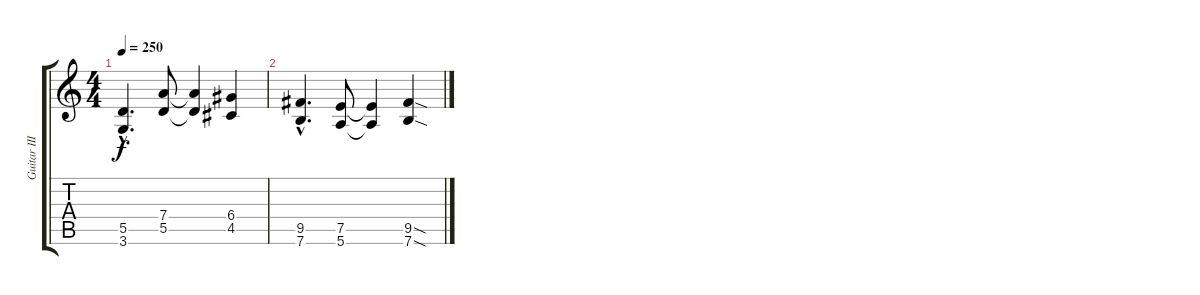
\track ("Guitar III" "Guitar III") {instrument distortionguitar}
\staff {score tabs}
\tuning (E4 B3 G3 D3 A2 E2) {hide}
\ts (4 4)
\tempo 250
\clef g2
\ks c
(5.5{hac} 3.6{hac}).4{d dy f} (7.4 5.5).8 (7.4{t} 5.5{t}).4 (6.4 4.5).4 |
(9.5{hac} 7.6{hac}).4{d} (7.5 5.6).8 (7.5{t} 5.6{t}).4 (9.5{sod} 7.6{sod}).4
